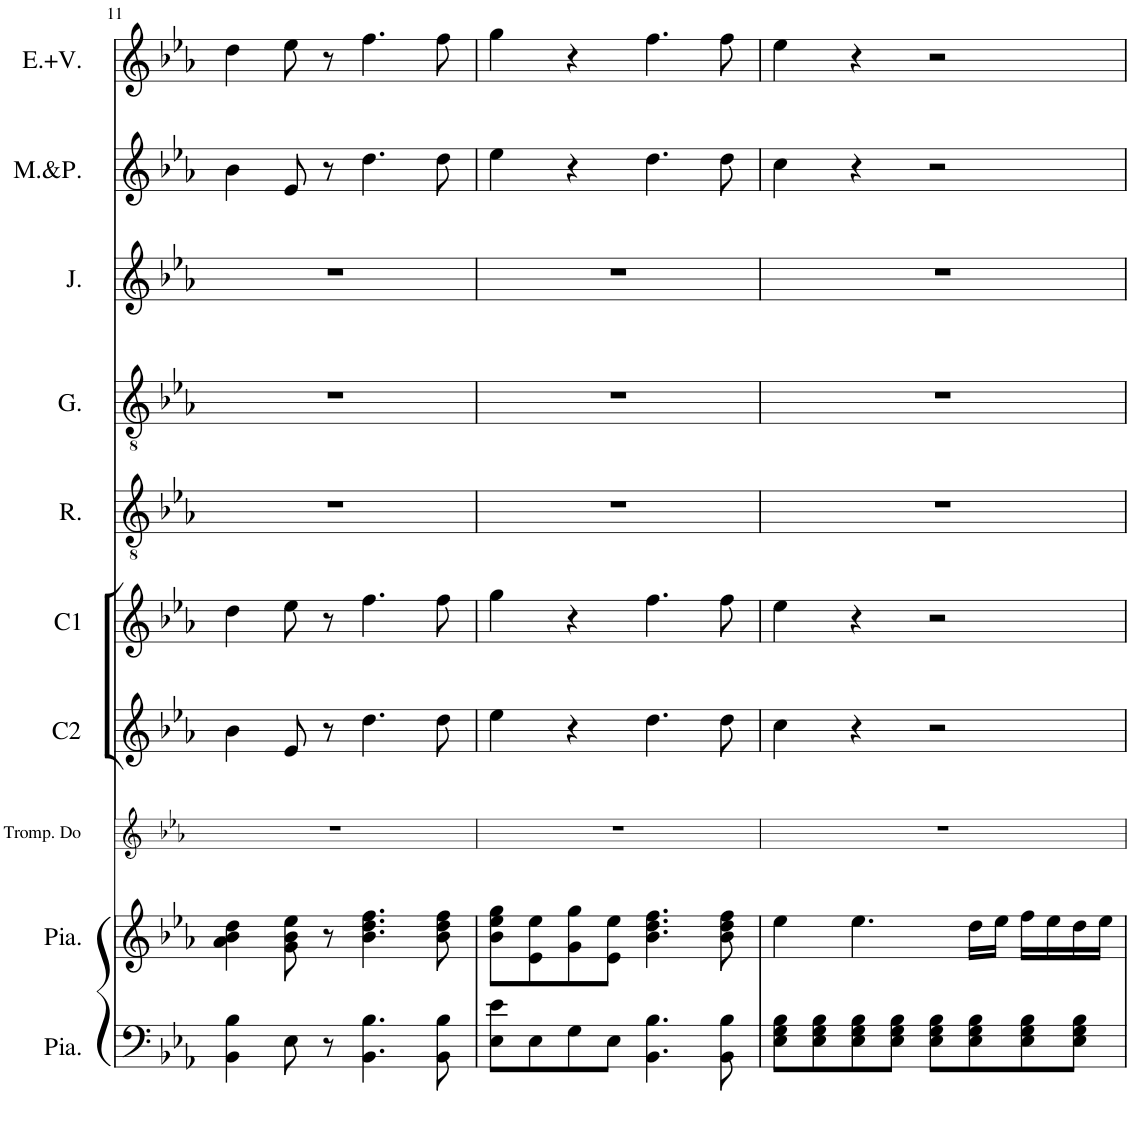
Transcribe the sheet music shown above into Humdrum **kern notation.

**kern	**kern	**kern	**kern	**kern	**kern	**kern	**kern	**kern	**kern
*part10	*part9	*part8	*part7	*part6	*part5	*part4	*part3	*part2	*part1
*staff10	*staff9	*staff8	*staff7	*staff6	*staff5	*staff4	*staff3	*staff2	*staff1
*I"Piano	*I"Piano	*I"Trompette en Do	*I"Choeur2	*I"Choeur1	*I"Raphaël	*I"Galuchet	*I"Jeanne	*I"Mariette, Pauline	*I"Emma, virginie
*I'Pia.	*I'Pia.	*I'Tromp. Do	*I'C2	*I'C1	*I'R.	*I'G.	*I'J.	*	*I'E.+V.
!!LO:PB:g=z
*clefF4	*clefG2	*clefG2	*clefG2	*clefG2	*clefGv2	*clefGv2	*clefG2	*clefG2	*clefG2
*	*	*Trd1c2	*Trd4c7	*	*Trd8c14	*Trd8c14	*	*Trd1c2	*
*k[b-e-a-]	*k[b-e-a-]	*k[b-e-a-]	*k[b-e-a-]	*k[b-e-a-]	*k[b-e-a-]	*k[b-e-a-]	*k[b-e-a-]	*k[b-e-a-]	*k[b-e-a-]
*M4/4	*M4/4	*M4/4	*M4/4	*M4/4	*M4/4	*M4/4	*M4/4	*M4/4	*M4/4
*met(c)	*met(c)	*met(c)	*met(c)	*met(c)	*met(c)	*met(c)	*met(c)	*met(c)	*met(c)
=11	=11	=11	=11	=11	=11	=11	=11	=11	=11
4BB-\ 4B-\	4a-\ 4b-\ 4dd\	1r	4b-\	4dd\	1r	1r	1r	4b-\	4dd\
8E-\	8g\ 8b-\ 8ee-\	.	8e-/	8ee-\	.	.	.	8e-/	8ee-\
8r	8r	.	8r	8r	.	.	.	8r	8r
4.BB-\ 4.B-\	4.b-\ 4.dd\ 4.ff\	.	4.dd\	4.ff\	.	.	.	4.dd\	4.ff\
8BB-\ 8B-\	8b-\ 8dd\ 8ff\	.	8dd\	8ff\	.	.	.	8dd\	8ff\
=12	=12	=12	=12	=12	=12	=12	=12	=12	=12
8E-\ 8e-\L	8b-\ 8ee-\ 8gg\L	1r	4ee-\	4gg\	1r	1r	1r	4ee-\	4gg\
8E-\	8e-\ 8ee-\	.	.	.	.	.	.	.	.
8G\	8g\ 8gg\	.	4r	4r	.	.	.	4r	4r
8E-\J	8e-\ 8ee-\J	.	.	.	.	.	.	.	.
4.BB-\ 4.B-\	4.b-\ 4.dd\ 4.ff\	.	4.dd\	4.ff\	.	.	.	4.dd\	4.ff\
8BB-\ 8B-\	8b-\ 8dd\ 8ff\	.	8dd\	8ff\	.	.	.	8dd\	8ff\
=13	=13	=13	=13	=13	=13	=13	=13	=13	=13
8E-\ 8G\ 8B-\L	4ee-\	1r	4cc\	4ee-\	1r	1r	1r	4cc\	4ee-\
8E-\ 8G\ 8B-\	.	.	.	.	.	.	.	.	.
8E-\ 8G\ 8B-\	4.ee-\	.	4r	4r	.	.	.	4r	4r
8E-\ 8G\ 8B-\J	.	.	.	.	.	.	.	.	.
8E-\ 8G\ 8B-\L	.	.	2r	2r	.	.	.	2r	2r
8E-\ 8G\ 8B-\	16dd\LL	.	.	.	.	.	.	.	.
.	16ee-\JJ	.	.	.	.	.	.	.	.
8E-\ 8G\ 8B-\	16ff\LL	.	.	.	.	.	.	.	.
.	16ee-\	.	.	.	.	.	.	.	.
8E-\ 8G\ 8B-\J	16dd\	.	.	.	.	.	.	.	.
.	16ee-\JJ	.	.	.	.	.	.	.	.
=	=	=	=	=	=	=	=	=	=
*-	*-	*-	*-	*-	*-	*-	*-	*-	*-
